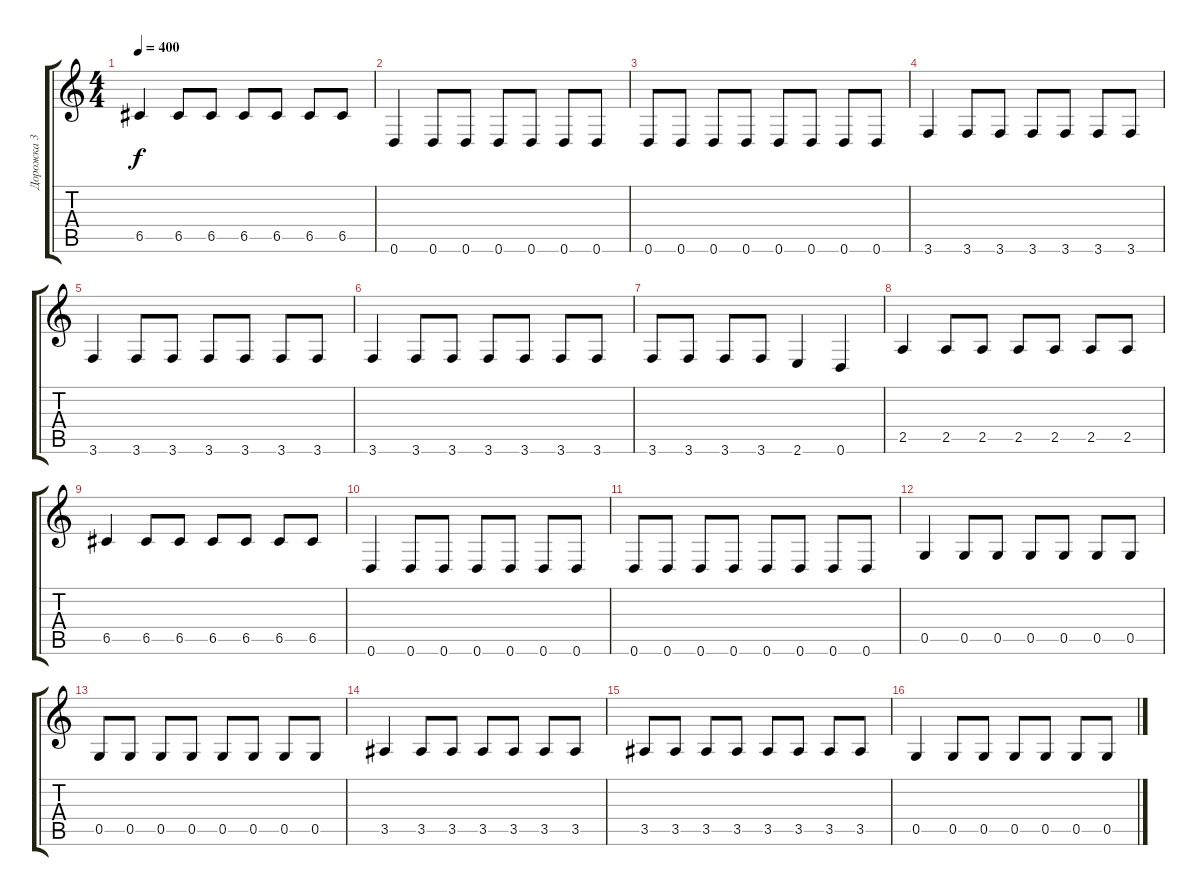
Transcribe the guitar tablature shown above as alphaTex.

\track ("Дорожка 3" "Дорожка 3") {instrument electricbassfinger}
\staff {score tabs}
\tuning (D4 A3 F3 C3 G2 D2) {hide}
\ts (4 4)
\tempo 400
\clef g2
\ks c
6.5.4{dy f} 6.5.8 6.5.8 6.5.8 6.5.8 6.5.8 6.5.8 |
0.6.4 0.6.8 0.6.8 0.6.8 0.6.8 0.6.8 0.6.8 |
0.6.8 0.6.8 0.6.8 0.6.8 0.6.8 0.6.8 0.6.8 0.6.8 |
3.6.4 3.6.8 3.6.8 3.6.8 3.6.8 3.6.8 3.6.8 |
3.6.4 3.6.8 3.6.8 3.6.8 3.6.8 3.6.8 3.6.8 |
3.6.4 3.6.8 3.6.8 3.6.8 3.6.8 3.6.8 3.6.8 |
3.6.8 3.6.8 3.6.8 3.6.8 2.6.4 0.6.4 |
2.5.4 2.5.8 2.5.8 2.5.8 2.5.8 2.5.8 2.5.8 |
6.5.4 6.5.8 6.5.8 6.5.8 6.5.8 6.5.8 6.5.8 |
0.6.4 0.6.8 0.6.8 0.6.8 0.6.8 0.6.8 0.6.8 |
0.6.8 0.6.8 0.6.8 0.6.8 0.6.8 0.6.8 0.6.8 0.6.8 |
0.5.4 0.5.8 0.5.8 0.5.8 0.5.8 0.5.8 0.5.8 |
0.5.8 0.5.8 0.5.8 0.5.8 0.5.8 0.5.8 0.5.8 0.5.8 |
3.5.4 3.5.8 3.5.8 3.5.8 3.5.8 3.5.8 3.5.8 |
3.5.8 3.5.8 3.5.8 3.5.8 3.5.8 3.5.8 3.5.8 3.5.8 |
0.5.4 0.5.8 0.5.8 0.5.8 0.5.8 0.5.8 0.5.8
